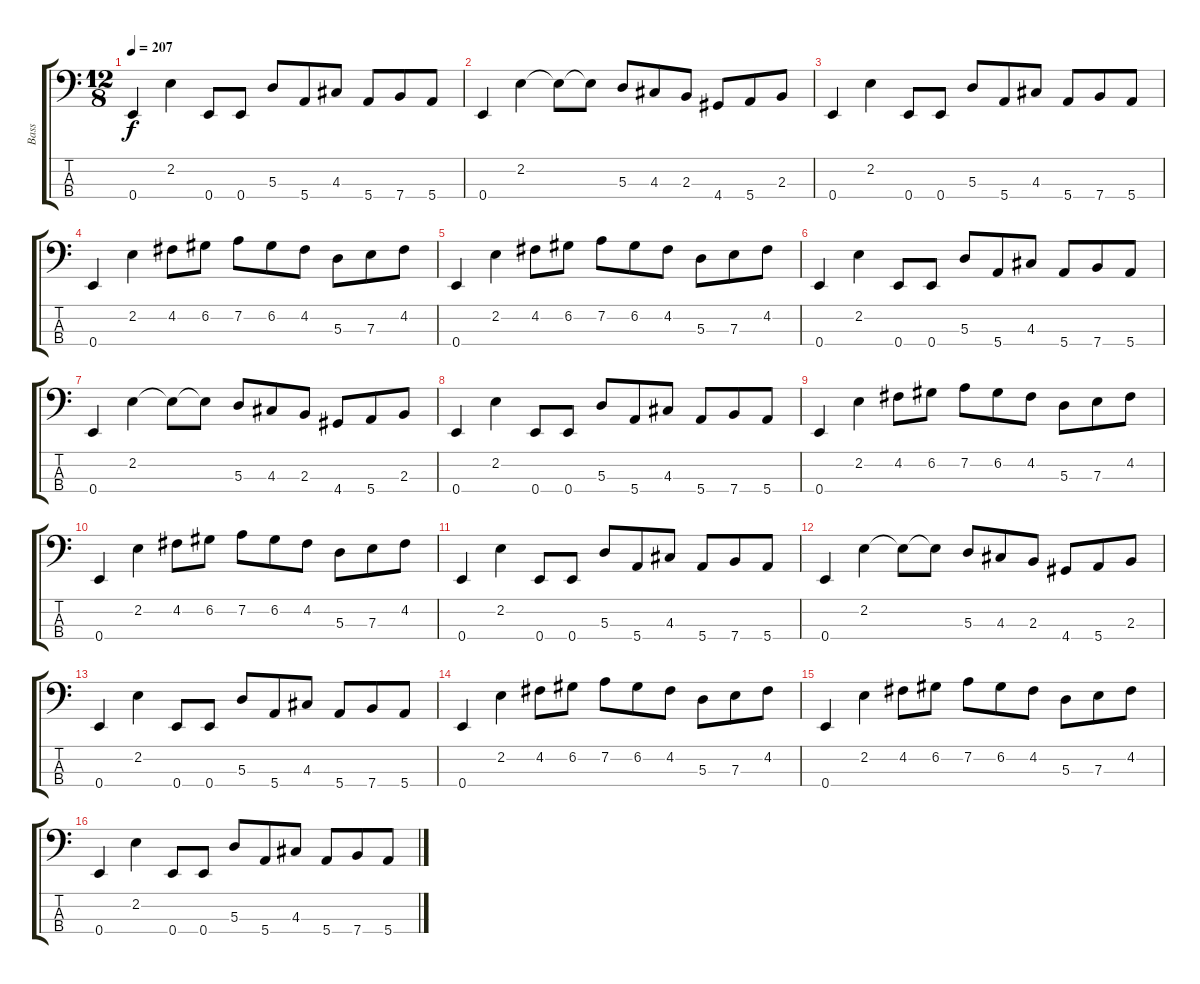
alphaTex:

\track ("Bass" "Bass") {instrument electricbassfinger}
\staff {score tabs}
\tuning (G2 D2 A1 E1) {hide}
\ts (12 8)
\tempo 207
\clef f4
\ks c
0.4.4{dy f} 2.2.4 0.4.8 0.4.8 5.3.8 5.4.8 4.3.8 5.4.8 7.4.8 5.4.8 |
0.4.4 2.2.4 2.2{t}.8 2.2{t}.8 5.3.8 4.3.8 2.3.8 4.4.8 5.4.8 2.3.8 |
0.4.4 2.2.4 0.4.8 0.4.8 5.3.8 5.4.8 4.3.8 5.4.8 7.4.8 5.4.8 |
0.4.4 2.2.4 4.2.8 6.2.8 7.2.8 6.2.8 4.2.8 5.3.8 7.3.8 4.2.8 |
0.4.4 2.2.4 4.2.8 6.2.8 7.2.8 6.2.8 4.2.8 5.3.8 7.3.8 4.2.8 |
0.4.4 2.2.4 0.4.8 0.4.8 5.3.8 5.4.8 4.3.8 5.4.8 7.4.8 5.4.8 |
0.4.4 2.2.4 2.2{t}.8 2.2{t}.8 5.3.8 4.3.8 2.3.8 4.4.8 5.4.8 2.3.8 |
0.4.4 2.2.4 0.4.8 0.4.8 5.3.8 5.4.8 4.3.8 5.4.8 7.4.8 5.4.8 |
0.4.4 2.2.4 4.2.8 6.2.8 7.2.8 6.2.8 4.2.8 5.3.8 7.3.8 4.2.8 |
0.4.4 2.2.4 4.2.8 6.2.8 7.2.8 6.2.8 4.2.8 5.3.8 7.3.8 4.2.8 |
0.4.4 2.2.4 0.4.8 0.4.8 5.3.8 5.4.8 4.3.8 5.4.8 7.4.8 5.4.8 |
0.4.4 2.2.4 2.2{t}.8 2.2{t}.8 5.3.8 4.3.8 2.3.8 4.4.8 5.4.8 2.3.8 |
0.4.4 2.2.4 0.4.8 0.4.8 5.3.8 5.4.8 4.3.8 5.4.8 7.4.8 5.4.8 |
0.4.4 2.2.4 4.2.8 6.2.8 7.2.8 6.2.8 4.2.8 5.3.8 7.3.8 4.2.8 |
0.4.4 2.2.4 4.2.8 6.2.8 7.2.8 6.2.8 4.2.8 5.3.8 7.3.8 4.2.8 |
0.4.4 2.2.4 0.4.8 0.4.8 5.3.8 5.4.8 4.3.8 5.4.8 7.4.8 5.4.8
